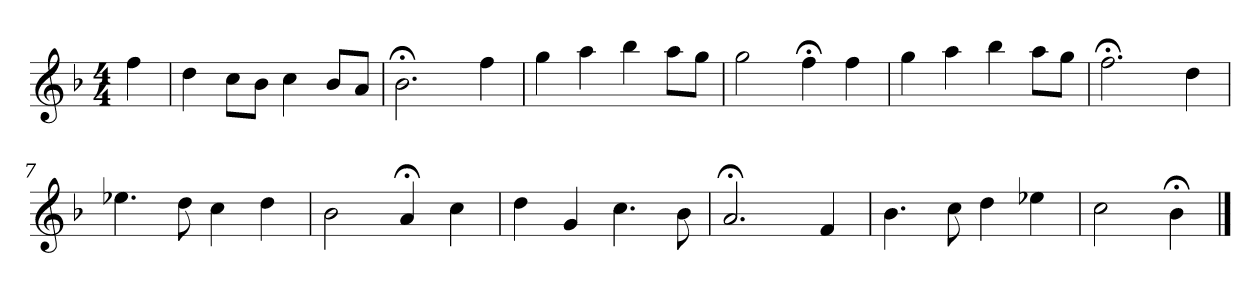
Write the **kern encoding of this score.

**kern
*part1
*staff1
*k[b-]
*B-:lyd
*M4/4
*MM120
=
4ff
=1
4dd
8ccL
8b-J
4cc
8b-L
8aJ
=2
2.b-;<
4ff
=3
4gg
4aa
4bb-
8aaL
8ggJ
=4
2gg
4ff;<
4ff
=5
4gg
4aa
4bb-
8aaL
8ggJ
=6
2.ff;<
4dd
=7
4.ee-X
8dd
4cc
4dd
=8
2b-
4a;<
4cc
=9
4dd
4g
4.cc
8b-
=10
2.a;<
4f
=11
4.b-
8cc
4dd
4ee-X
=12
2cc
4b-;<
==
*-
